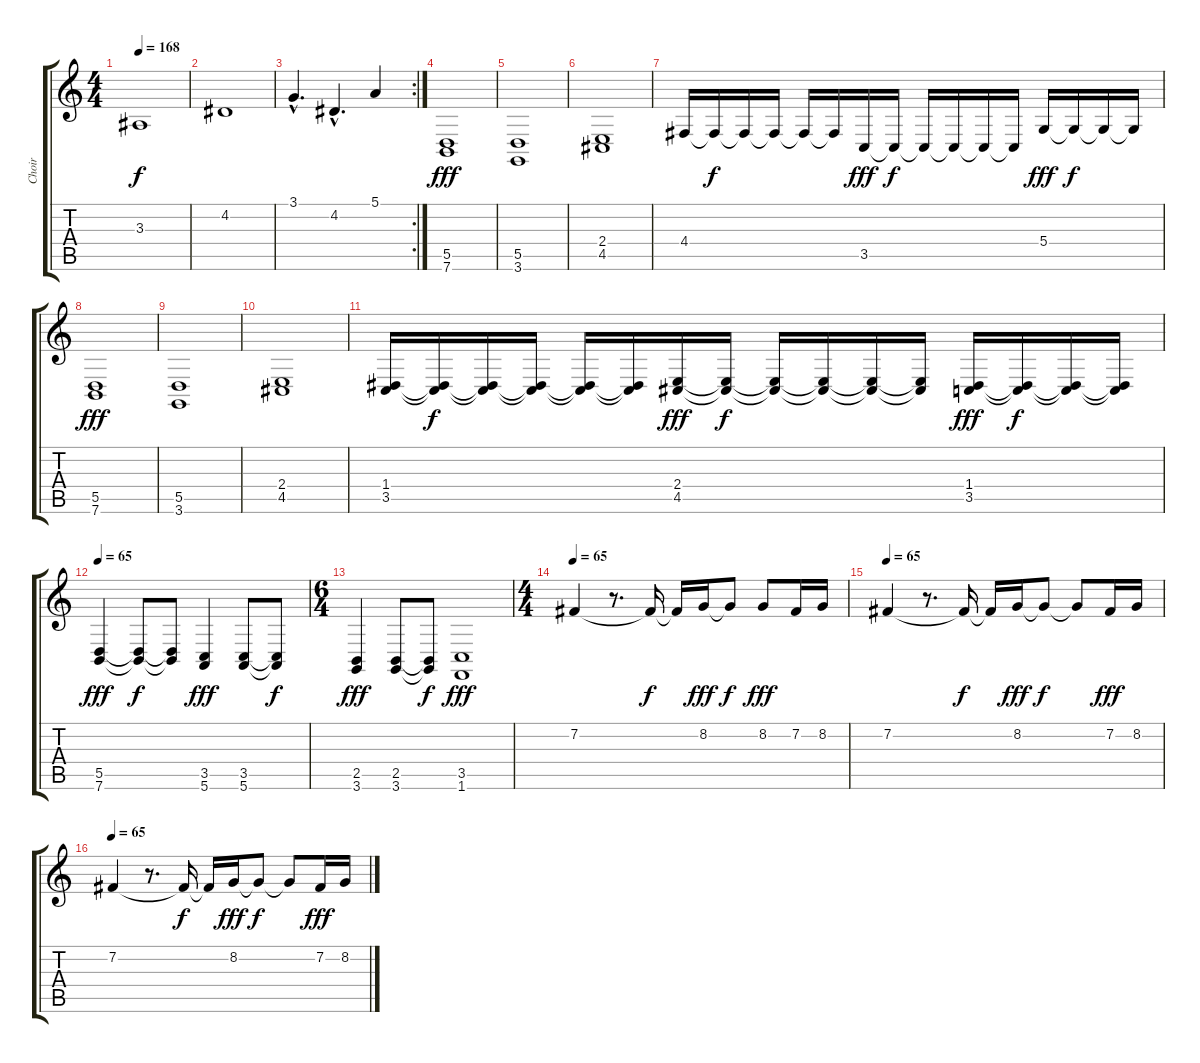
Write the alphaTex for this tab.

\track ("Choir" "Choir") {instrument choiraahs}
\staff {score tabs}
\tuning (E4 B3 G3 D3 A2 E2) {hide}
\ts (4 4)
\tempo 168
\clef g2
\ks c
3.3.1{dy f} |
4.2.1 |
\rc 2
3.1{hac}.4{d} 4.2{hac}.4{d} 5.1.4 |
(5.5 7.6).1{dy fff} |
(5.5 3.6).1 |
(2.4 4.5).1 |
4.4.16 4.4{t}.16{dy f} 4.4{t}.16 4.4{t}.16 4.4{t}.16 4.4{t}.16 3.5.16{dy fff} 3.5{t}.16{dy f} 3.5{t}.16 3.5{t}.16 3.5{t}.16 3.5{t}.16 5.4.16{dy fff} 5.4{t}.16{dy f} 5.4{t}.16 5.4{t}.16 |
(5.5 7.6).1{dy fff} |
(5.5 3.6).1 |
(2.4 4.5).1 |
(1.4 3.5).16 (1.4{t} 3.5{t}).16{dy f} (1.4{t} 3.5{t}).16 (1.4{t} 3.5{t}).16 (1.4{t} 3.5{t}).16 (1.4{t} 3.5{t}).16 (2.4 4.5).16{dy fff} (2.4{t} 4.5{t}).16{dy f} (2.4{t} 4.5{t}).16 (2.4{t} 4.5{t}).16 (2.4{t} 4.5{t}).16 (2.4{t} 4.5{t}).16 (1.4 3.5).16{dy fff} (1.4{t} 3.5{t}).16{dy f} (1.4{t} 3.5{t}).16 (1.4{t} 3.5{t}).16 |
\tempo 65
(5.5 7.6).4{dy fff} (5.5{t} 7.6{t}).8{dy f} (5.5{t} 7.6{t}).8 (3.5 5.6).4{dy fff} (3.5 5.6).8 (3.5{t} 5.6{t}).8{dy f} |
\ts (6 4)
(2.5 3.6).4{dy fff} (2.5 3.6).8 (2.5{t} 3.6{t}).8{dy f} (3.5 1.6).1{dy fff} |
\ts (4 4)
\tempo 65
7.2.4 r.8{d} 7.2{t}.16{dy f} 7.2{t}.16 8.2.16{dy fff} 8.2{t}.8{dy f} 8.2.8{dy fff} 7.2.16 8.2.16 |
\tempo 65
7.2.4 r.8{d} 7.2{t}.16{dy f} 7.2{t}.16 8.2.16{dy fff} 8.2{t}.8{dy f} 8.2{t}.8 7.2.16{dy fff} 8.2.16 |
\tempo 65
7.2.4 r.8{d} 7.2{t}.16{dy f} 7.2{t}.16 8.2.16{dy fff} 8.2{t}.8{dy f} 8.2{t}.8 7.2.16{dy fff} 8.2.16
